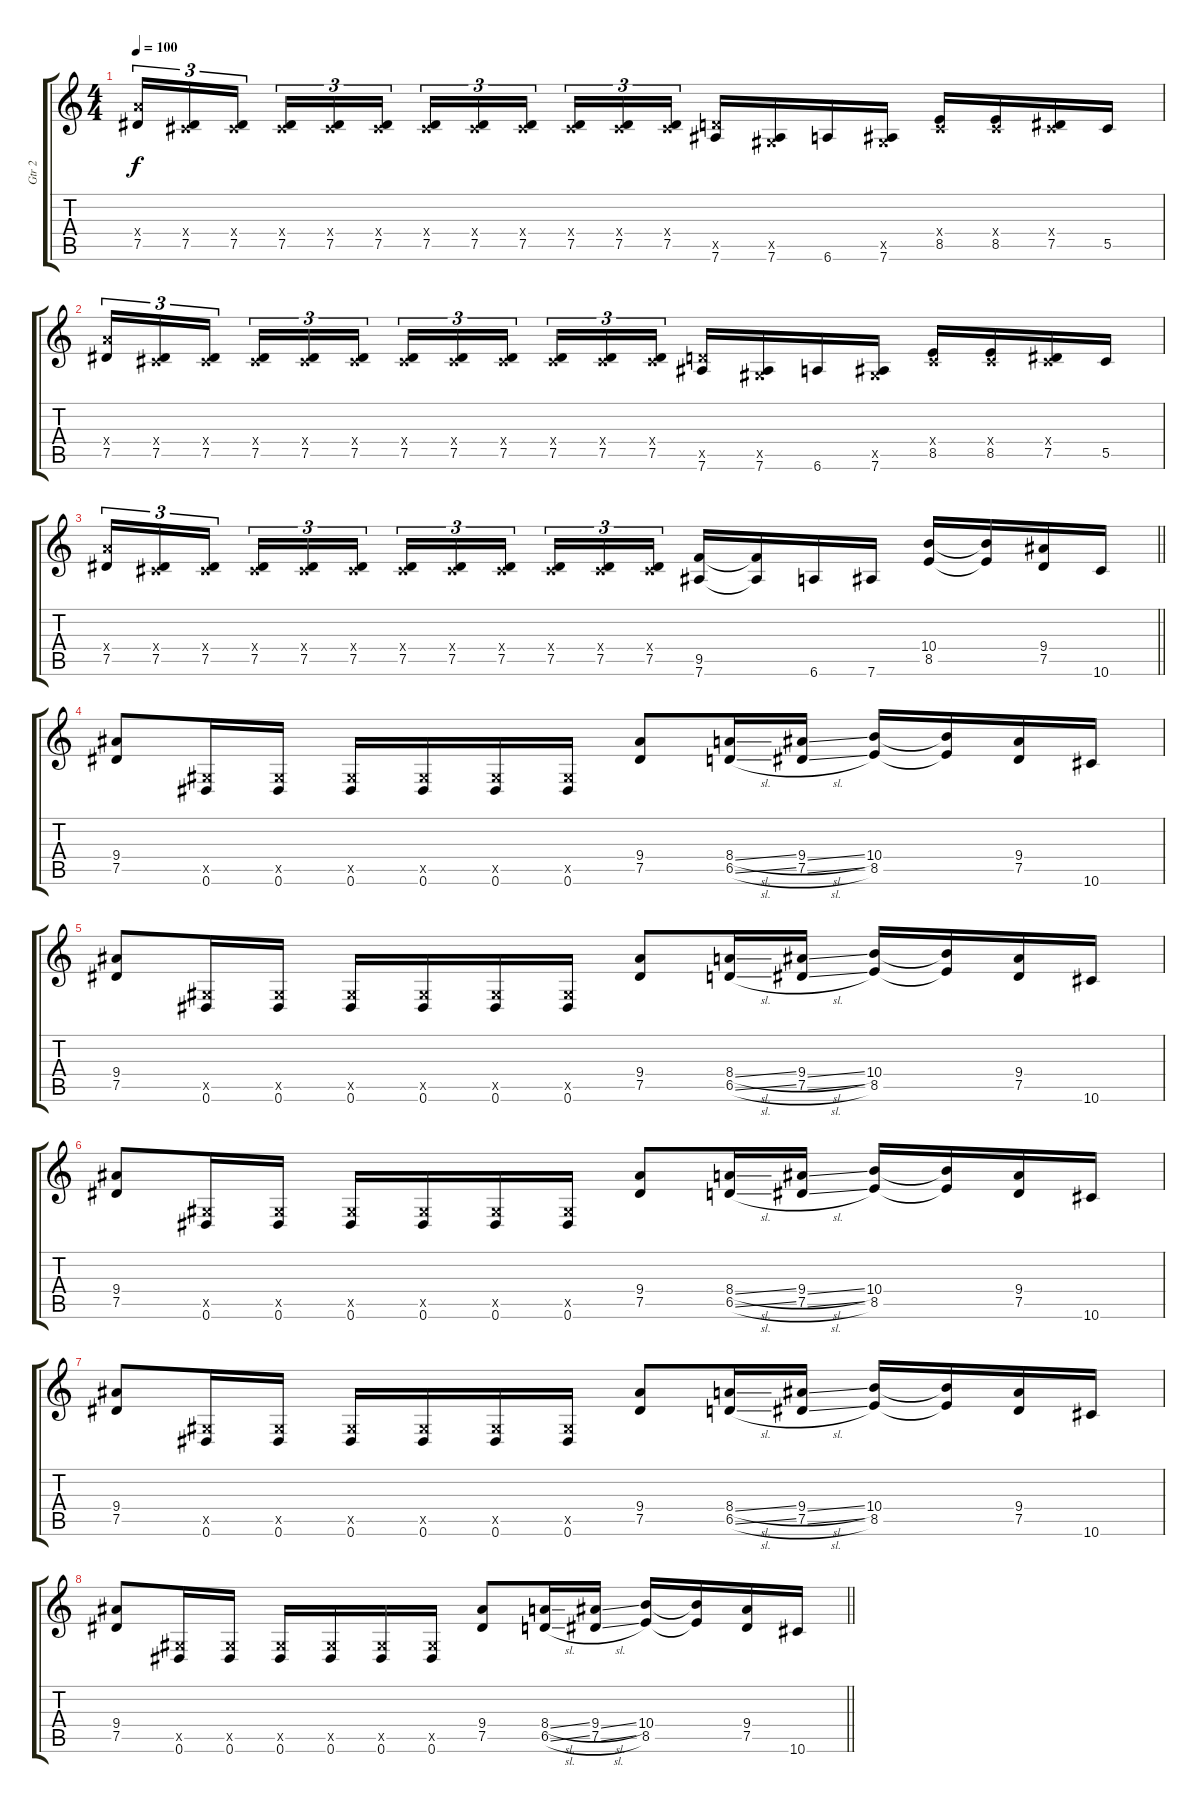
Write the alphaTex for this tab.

\track ("Gtr 2     (Hernan)" "Gtr 2     ") {instrument overdrivenguitar}
\staff {score tabs}
\tuning (Eb4 Bb3 Gb3 Db3 Ab2 Eb2) {hide}
\ts (4 4)
\tempo 100
\clef g2
\ks c
(8.4{x} 7.5).16{tu (3 2) dy f} (0.4{x} 7.5).16{tu (3 2)} (0.4{x} 7.5).16{tu (3 2)} (0.4{x} 7.5).16{tu (3 2)} (0.4{x} 7.5).16{tu (3 2)} (0.4{x} 7.5).16{tu (3 2)} (0.4{x} 7.5).16{tu (3 2)} (0.4{x} 7.5).16{tu (3 2)} (0.4{x} 7.5).16{tu (3 2)} (0.4{x} 7.5).16{tu (3 2)} (0.4{x} 7.5).16{tu (3 2)} (0.4{x} 7.5).16{tu (3 2)} (6.5{x} 7.6).16 (0.5{x} 7.6).16 6.6.16 (0.5{x} 7.6).16 (0.4{x} 8.5).16 (0.4{x} 8.5).16 (0.4{x} 7.5).16 5.5.16 |
(8.4{x} 7.5).16{tu (3 2)} (0.4{x} 7.5).16{tu (3 2)} (0.4{x} 7.5).16{tu (3 2)} (0.4{x} 7.5).16{tu (3 2)} (0.4{x} 7.5).16{tu (3 2)} (0.4{x} 7.5).16{tu (3 2)} (0.4{x} 7.5).16{tu (3 2)} (0.4{x} 7.5).16{tu (3 2)} (0.4{x} 7.5).16{tu (3 2)} (0.4{x} 7.5).16{tu (3 2)} (0.4{x} 7.5).16{tu (3 2)} (0.4{x} 7.5).16{tu (3 2)} (6.5{x} 7.6).16 (0.5{x} 7.6).16 6.6.16 (0.5{x} 7.6).16 (0.4{x} 8.5).16 (0.4{x} 8.5).16 (0.4{x} 7.5).16 5.5.16 |
\barLineRight lightlight
(8.4{x} 7.5).16{tu (3 2)} (0.4{x} 7.5).16{tu (3 2)} (0.4{x} 7.5).16{tu (3 2)} (0.4{x} 7.5).16{tu (3 2)} (0.4{x} 7.5).16{tu (3 2)} (0.4{x} 7.5).16{tu (3 2)} (0.4{x} 7.5).16{tu (3 2)} (0.4{x} 7.5).16{tu (3 2)} (0.4{x} 7.5).16{tu (3 2)} (0.4{x} 7.5).16{tu (3 2)} (0.4{x} 7.5).16{tu (3 2)} (0.4{x} 7.5).16{tu (3 2)} (9.5 7.6).16 (9.5{t} 7.6{t}).16 6.6.16 7.6.16 (10.4 8.5).16 (10.4{t} 8.5{t}).16 (9.4 7.5).16 10.6.16 |
(9.4 7.5).8 (0.5{x} 0.6).16 (0.5{x} 0.6).16 (0.5{x} 0.6).16 (0.5{x} 0.6).16 (0.5{x} 0.6).16 (0.5{x} 0.6).16 (9.4 7.5).8 (8.4{sl} 6.5{sl}).16 (9.4{sl} 7.5{sl}).16 (10.4 8.5).16 (10.4{t} 8.5{t}).16 (9.4 7.5).16 10.6.16 |
(9.4 7.5).8 (0.5{x} 0.6).16 (0.5{x} 0.6).16 (0.5{x} 0.6).16 (0.5{x} 0.6).16 (0.5{x} 0.6).16 (0.5{x} 0.6).16 (9.4 7.5).8 (8.4{sl} 6.5{sl}).16 (9.4{sl} 7.5{sl}).16 (10.4 8.5).16 (10.4{t} 8.5{t}).16 (9.4 7.5).16 10.6.16 |
(9.4 7.5).8 (0.5{x} 0.6).16 (0.5{x} 0.6).16 (0.5{x} 0.6).16 (0.5{x} 0.6).16 (0.5{x} 0.6).16 (0.5{x} 0.6).16 (9.4 7.5).8 (8.4{sl} 6.5{sl}).16 (9.4{sl} 7.5{sl}).16 (10.4 8.5).16 (10.4{t} 8.5{t}).16 (9.4 7.5).16 10.6.16 |
(9.4 7.5).8 (0.5{x} 0.6).16 (0.5{x} 0.6).16 (0.5{x} 0.6).16 (0.5{x} 0.6).16 (0.5{x} 0.6).16 (0.5{x} 0.6).16 (9.4 7.5).8 (8.4{sl} 6.5{sl}).16 (9.4{sl} 7.5{sl}).16 (10.4 8.5).16 (10.4{t} 8.5{t}).16 (9.4 7.5).16 10.6.16 |
\barLineRight lightlight
(9.4 7.5).8 (0.5{x} 0.6).16 (0.5{x} 0.6).16 (0.5{x} 0.6).16 (0.5{x} 0.6).16 (0.5{x} 0.6).16 (0.5{x} 0.6).16 (9.4 7.5).8 (8.4{sl} 6.5{sl}).16 (9.4{sl} 7.5{sl}).16 (10.4 8.5).16 (10.4{t} 8.5{t}).16 (9.4 7.5).16 10.6.16
